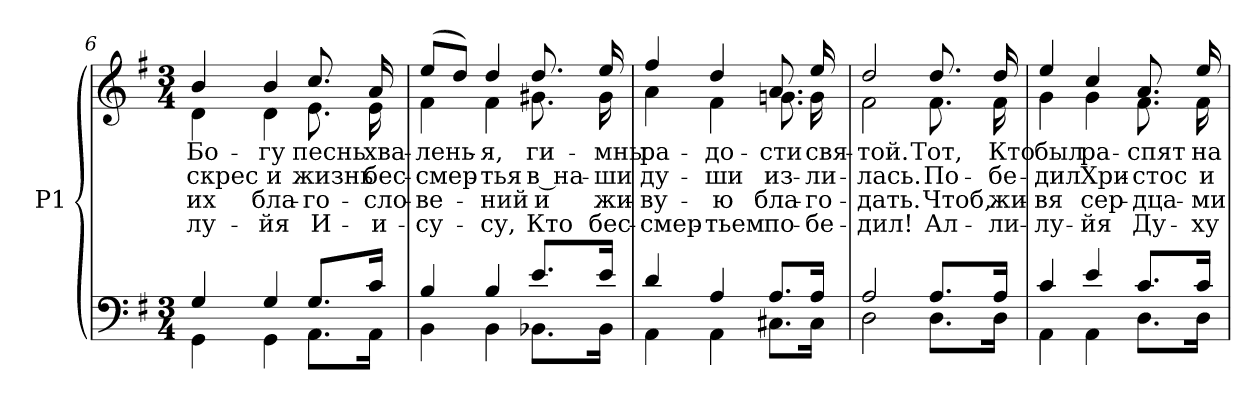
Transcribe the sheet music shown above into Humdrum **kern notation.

**kern	**kern	**text	**text	**text	**text
*part1	*part1	*part1	*part1	*part1	*part1
*staff2	*staff1	*staff1	*staff1	*staff1	*staff1
*I"P1	*	*	*	*	*
*clefF4	*clefG2	*	*	*	*
*k[f#]	*k[f#]	*	*	*	*
*G:	*G:	*	*	*	*
*M3/4	*M3/4	*	*	*	*
=6	=6	=6	=6	=6	=6
*^	*	*	*	*	*
!	!	!	!LO:LY:b:color=#000000	!LO:LY:b:color=#000000	!LO:LY:b:color=#000000	!LO:LY:b:color=#000000
*	*	*^	*	*	*	*
4Gi/	4GGi\	4bi/	4di\	Бо-	-скрес	-их	-лу-
!	!	!	!	!LO:LY:b:color=#000000	!LO:LY:b:color=#000000	!LO:LY:b:color=#000000	!LO:LY:b:color=#000000
4Gi/	4GGi\	4bi/	4di\	-гу	и	бла-	-йя
!	!	!	!	!LO:LY:b:color=#000000	!LO:LY:b:color=#000000	!LO:LY:b:color=#000000	!LO:LY:b:color=#000000
8.Gi/L	8.AAi\L	8.cci/	8.ei\	песнь	жизнь	-го-	И-
!	!	!	!	!LO:LY:b:color=#000000	!LO:LY:b:color=#000000	!LO:LY:b:color=#000000	!LO:LY:b:color=#000000
16ci/Jk	16AAi\Jk	16ai/	16ei\	хва-	бес-	-сло-	-и-
=7	=7	=7	=7	=7	=7	=7	=7
!	!	!	!	!LO:LY:b:color=#000000	!LO:LY:b:color=#000000	!LO:LY:b:color=#000000	!LO:LY:b:color=#000000
4Bi/	4BBi\	(8eei/L	4f#i\	-лень-	-смер-	-ве-	-су-
.	.	8ddi/J)	.	.	.	.	.
!	!	!	!	!LO:LY:b:color=#000000	!LO:LY:b:color=#000000	!LO:LY:b:color=#000000	!LO:LY:b:color=#000000
4Bi/	4BBi\	4ddi/	4f#i\	-я,	-тья	-ний	-су,
!	!	!	!	!LO:LY:b:color=#000000	!LO:LY:b:color=#000000	!LO:LY:b:color=#000000	!LO:LY:b:color=#000000
8.ei/L	8.BB-Xi\L	8.ddi/	8.g#Xi\	ги-	в на-	и	Кто
!	!	!	!	!LO:LY:b:color=#000000	!LO:LY:b:color=#000000	!LO:LY:b:color=#000000	!LO:LY:b:color=#000000
16ei/Jk	16BB-i\Jk	16eei/	16g#i\	-мны	-ши	жи-	бес-
=8	=8	=8	=8	=8	=8	=8	=8
!	!	!	!	!LO:LY:b:color=#000000	!LO:LY:b:color=#000000	!LO:LY:b:color=#000000	!LO:LY:b:color=#000000
4di/	4AAi\	4ff#i/	4ai\	ра-	ду-	-ву-	-смер-
!	!	!	!	!LO:LY:b:color=#000000	!LO:LY:b:color=#000000	!LO:LY:b:color=#000000	!LO:LY:b:color=#000000
4Ai/	4AAi\	4ddi/	4f#i\	-до-	-ши	-ю	-тьем
!	!	!	!	!LO:LY:b:color=#000000	!LO:LY:b:color=#000000	!LO:LY:b:color=#000000	!LO:LY:b:color=#000000
8.Ai/L	8.C#Xi\L	8.ai/	8.gni\	-сти	из-	бла-	по-
!	!	!	!	!LO:LY:b:color=#000000	!LO:LY:b:color=#000000	!LO:LY:b:color=#000000	!LO:LY:b:color=#000000
16Ai/Jk	16C#i\Jk	16eei/	16gi\	свя-	-ли-	-го-	-бе-
=9	=9	=9	=9	=9	=9	=9	=9
!	!	!	!	!LO:LY:b:color=#000000	!LO:LY:b:color=#000000	!LO:LY:b:color=#000000	!LO:LY:b:color=#000000
2Ai/	2Di\	2ddi/	2f#i\	-той.	-лась.	-дать.	-дил!
!	!	!	!	!LO:LY:b:color=#000000	!LO:LY:b:color=#000000	!LO:LY:b:color=#000000	!LO:LY:b:color=#000000
8.Ai/L	8.Di\L	8.ddi/	8.f#i\	Тот,	По-	Чтоб,	Ал-
!	!	!	!	!LO:LY:b:color=#000000	!LO:LY:b:color=#000000	!LO:LY:b:color=#000000	!LO:LY:b:color=#000000
16Ai/Jk	16Di\Jk	16ddi/	16f#i\	Кто	-бе-	жи-	-ли-
!!LO:LB:g=z	!!
=10	=10	=10	=10	=10	=10	=10	=10
!	!	!	!	!LO:LY:b:color=#000000	!LO:LY:b:color=#000000	!LO:LY:b:color=#000000	!LO:LY:b:color=#000000
4ci/	4AAi\	4eei/	4gi\	был	-дил	-вя	-лу-
!	!	!	!	!LO:LY:b:color=#000000	!LO:LY:b:color=#000000	!LO:LY:b:color=#000000	!LO:LY:b:color=#000000
4ei/	4AAi\	4cci/	4gi\	ра-	Хри-	сер-	-йя
!	!	!	!	!LO:LY:b:color=#000000	!LO:LY:b:color=#000000	!LO:LY:b:color=#000000	!LO:LY:b:color=#000000
8.ci/L	8.Di\L	8.ai/	8.f#i\	-спят	-стос	-дца-	Ду-
!	!	!	!	!LO:LY:b:color=#000000	!LO:LY:b:color=#000000	!LO:LY:b:color=#000000	!LO:LY:b:color=#000000
16ci/Jk	16Di\Jk	16eei/	16f#i\	на	и	-ми	-ху
*v	*v	*	*	*	*	*	*
*	*v	*v	*	*	*	*
=	=	=	=	=	=
*-	*-	*-	*-	*-	*-
